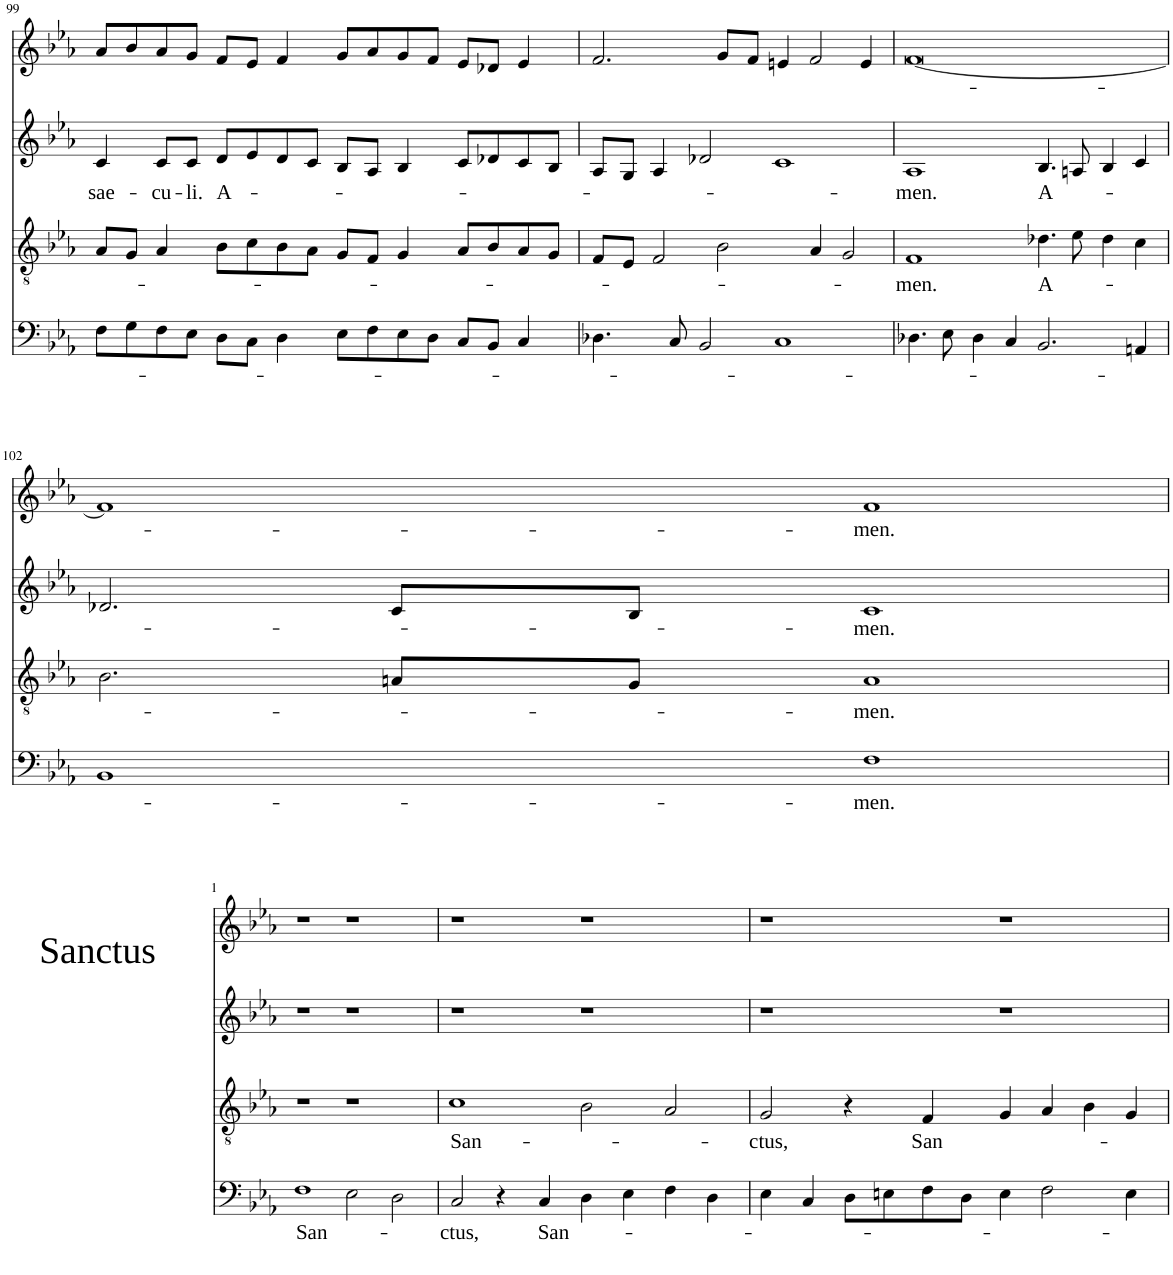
**kern	**text	**kern	**text	**kern	**text	**kern	**text
*part4	*part4	*part3	*part3	*part2	*part2	*part1	*part1
*staff4	*staff4	*staff3	*staff3	*staff2	*staff2	*staff1	*staff1
*I"B	*	*I"T	*	*I"A	*	*I"S	*
!!LO:PB:g=z
*clefF4	*	*clefGv2	*	*clefG2	*	*clefG2	*
*k[b-e-a-]	*	*k[b-e-a-]	*	*k[b-e-a-]	*	*k[b-e-a-]	*
*M4/2	*	*M4/2	*	*M4/2	*	*M4/2	*
=99	=99	=99	=99	=99	=99	=99	=99
!	!	!	!	!	!LO:LY:b	!	!
8F\L	.	8A-/L	.	4c/	sae-	8a-/L	.
8G\	.	8G/J	.	.	.	8b-/	.
!	!	!	!	!	!LO:LY:b	!	!
8F\	.	4A-/	.	8c/L	cu-	8a-/	.
!	!	!	!	!	!LO:LY:b	!	!
8E-\J	.	.	.	8c/J	-li.	8g/J	.
!	!	!	!	!	!LO:LY:b	!	!
8D\L	.	8B-\L	.	8d/L	A-	8f/L	.
8C\J	.	8c\	.	8e-/	.	8e-/J	.
4D\	.	8B-\	.	8d/	.	4f/	.
.	.	8A-\J	.	8c/J	.	.	.
8E-\L	.	8G/L	.	8B-/L	.	8g/L	.
8F\	.	8F/J	.	8A-/J	.	8a-/	.
8E-\	.	4G/	.	4B-/	.	8g/	.
8D\J	.	.	.	.	.	8f/J	.
8C/L	.	8A-/L	.	8c/L	.	8e-/L	.
8BB-/J	.	8B-/	.	8d-X/	.	8d-X/J	.
4C/	.	8A-/	.	8c/	.	4e-/	.
.	.	8G/J	.	8B-/J	.	.	.
=100	=100	=100	=100	=100	=100	=100	=100
4.D-X\	.	8F/L	.	8A-/L	.	2.f/	.
.	.	8E-/J	.	8G/J	.	.	.
.	.	2F/	.	4A-/	.	.	.
8C/	.	.	.	.	.	.	.
2BB-/	.	.	.	2d-X/	.	.	.
.	.	2B-\	.	.	.	8g/L	.
.	.	.	.	.	.	8f/J	.
1C	.	.	.	1c	.	4en/	.
.	.	4A-/	.	.	.	2f/	.
.	.	2G/	.	.	.	.	.
.	.	.	.	.	.	4e/	.
=101	=101	=101	=101	=101	=101	=101	=101
!	!	!	!LO:LY:b	!	!LO:LY:b	!	!
4.D-X\	.	1F	men.	1A-	men.	[0f	.
8E-\	.	.	.	.	.	.	.
4D-\	.	.	.	.	.	.	.
4C/	.	.	.	.	.	.	.
!	!	!	!LO:LY:b	!	!LO:LY:b	!	!
2.BB-/	.	4.d-X\	A-	4.B-/	A-	.	.
.	.	8e-\	.	8An/	.	.	.
.	.	4d-\	.	4B-/	.	.	.
4AAn/	.	4c\	.	4c/	.	.	.
!!LO:LB:g=z
=102	=102	=102	=102	=102	=102	=102	=102
1BB-	.	2.B-\	.	2.d-X/	.	1f]	.
.	.	8An/L	.	8c/L	.	.	.
.	.	8G/J	.	8B-/J	.	.	.
!	!LO:LY:b	!	!LO:LY:b	!	!LO:LY:b	!	!LO:LY:b
1F	men.	1A	-men.	1c	-men.	1f	men.
!!LO:LB:g=z
=1	=1	=1	=1	=1	=1	=1	=1
!	!LO:LY:b	!	!	!	!	!	!
1F	San-	1r	.	1r	.	1r	.
2E-\	.	1r	.	1r	.	1r	.
2D\	.	.	.	.	.	.	.
=2	=2	=2	=2	=2	=2	=2	=2
!	!LO:LY:b	!	!LO:LY:b	!	!	!	!
2C/	-ctus,	1c	San-	1r	.	1r	.
4r	.	.	.	.	.	.	.
!	!LO:LY:b	!	!	!	!	!	!
4C/	San-	.	.	.	.	.	.
4D\	.	2B-\	.	1r	.	1r	.
4E-\	.	.	.	.	.	.	.
4F\	.	2A-/	.	.	.	.	.
4D\	.	.	.	.	.	.	.
=3	=3	=3	=3	=3	=3	=3	=3
!	!	!	!LO:LY:b	!	!	!	!
4E-\	.	2G/	-ctus,	1r	.	1r	.
4C/	.	.	.	.	.	.	.
8D\L	.	4r	.	.	.	.	.
8En\	.	.	.	.	.	.	.
!	!	!	!LO:LY:b	!	!	!	!
8F\	.	4F/	San	.	.	.	.
8D\J	.	.	.	.	.	.	.
4E\	.	4G/	.	1r	.	1r	.
2F\	.	4A-/	.	.	.	.	.
.	.	4B-\	.	.	.	.	.
4E\	.	4G/	.	.	.	.	.
=	=	=	=	=	=	=	=
*-	*-	*-	*-	*-	*-	*-	*-
